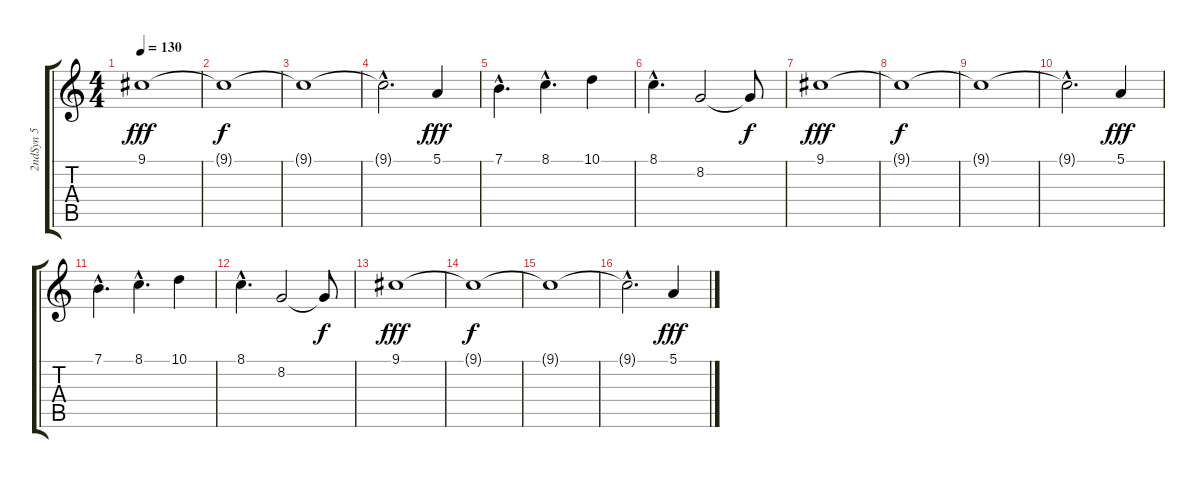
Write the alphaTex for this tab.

\track ("2ndSyn 5            " "2ndSyn 5  ") {instrument trumpet}
\staff {score tabs}
\tuning (E4 B3 G3 D3 A2 E2) {hide}
\ts (4 4)
\tempo 130
\clef g2
\ks c
9.1.1{dy fff} |
9.1{t}.1{dy f} |
9.1{t}.1 |
9.1{hac t}.2{d} 5.1.4{dy fff} |
7.1{hac}.4{d} 8.1{hac}.4{d} 10.1.4 |
8.1{hac}.4{d} 8.2.2 8.2{t}.8{dy f} |
9.1.1{dy fff} |
9.1{t}.1{dy f} |
9.1{t}.1 |
9.1{hac t}.2{d} 5.1.4{dy fff} |
7.1{hac}.4{d} 8.1{hac}.4{d} 10.1.4{volume 12} |
8.1{hac}.4{d volume 12} 8.2.2{volume 11} 8.2{t}.8{dy f} |
9.1.1{dy fff volume 10} |
9.1{t}.1{dy f} |
9.1{t}.1 |
9.1{hac t}.2{d} 5.1.4{dy fff volume 3}
